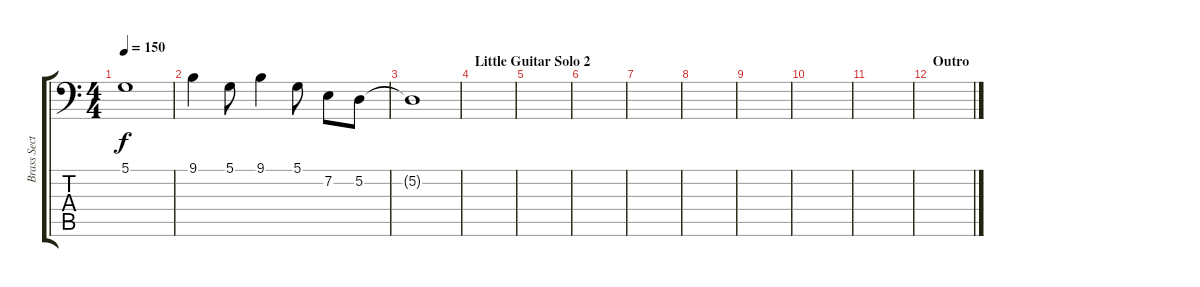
\track ("Brass Section 2" "Brass Sect") {instrument brasssection}
\staff {score tabs}
\tuning (D3 A2 F2 C2 G1 C1) {hide}
\ts (4 4)
\tempo 150
\clef f4
\ks c
5.1{t}.1{dy f} |
9.1.4 5.1.8 9.1.4 5.1.8 7.2.8 5.2.8 |
5.2{t}.1 |
\section ("" "Little Guitar Solo 2")
|
|
|
|
|
|
|
|
\section ("" "Outro")
